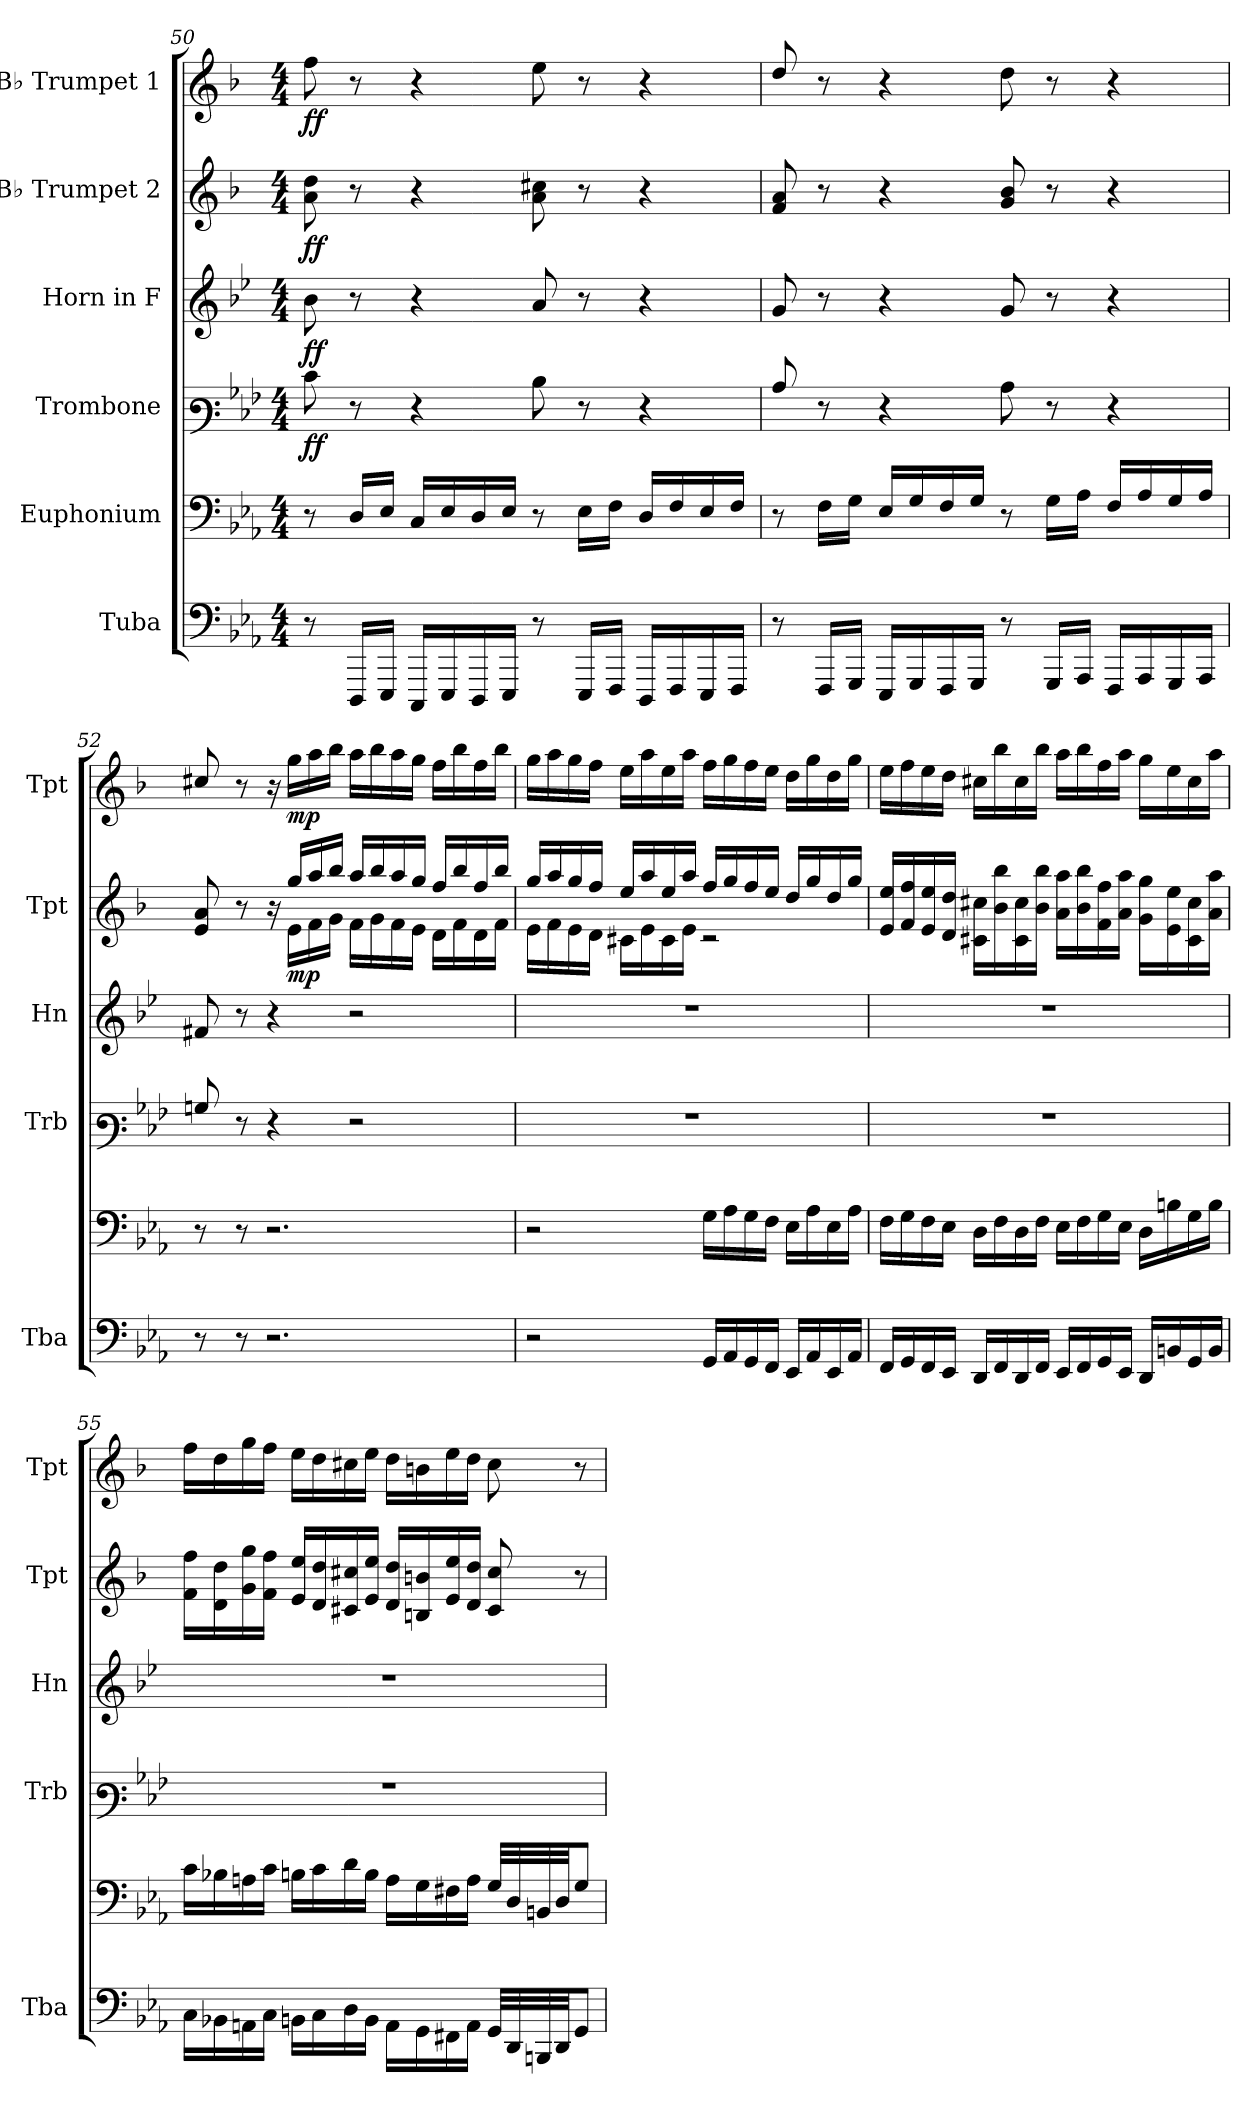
**kern	**kern	**kern	**dynam	**kern	**dynam	**kern	**dynam	**kern	**dynam
*part6	*part5	*part4	*part4	*part3	*part3	*part2	*part2	*part1	*part1
*staff6	*staff5	*staff4	*staff4	*staff3	*staff3	*staff2	*staff2	*staff1	*staff1
*I"Tuba	*I"Euphonium	*I"Trombone	*	*I"Horn in F	*	*I"B♭ Trumpet 2	*	*I"B♭ Trumpet 1	*
*I'Tba	*	*I'Trb	*	*I'Hn	*	*I'Tpt	*	*I'Tpt	*
!!LO:PB:g=z
*clefF4	*clefF4	*clefF3	*	*clefG2	*	*clefG2	*	*clefG2	*
*	*	*	*	*ITrd4c7	*	*ITrd1c2	*	*ITrd1c2	*
*k[b-e-a-]	*k[b-e-a-]	*k[b-e-a-]	*	*k[b-e-a-]	*	*k[b-e-a-]	*	*k[b-e-a-]	*
*M4/4	*M4/4	*M4/4	*	*M4/4	*	*M4/4	*	*M4/4	*
=50	=50	=50	=50	=50	=50	=50	=50	=50	=50
*	*	*^	*	*^	*	*^	*	*^	*
!	!	!	!	!LO:DY:b	!	!	!LO:DY:b	!	!	!LO:DY:b	!	!	!LO:DY:b
8r	8r	8e-\	8ryy	ff	8e-\	8ryy	ff	8g\ 8cc\	8ryy	ff	8ee-\	8ryy	ff
16DDD/LL	16D/LL	8r	8ryy	.	8r	8ryy	.	8r	8ryy	.	8r	8ryy	.
16EEE-/JJ	16E-/JJ	.	.	.	.	.	.	.	.	.	.	.	.
16CCC/LL	16C/LL	4r	4ryy	.	4r	4ryy	.	4r	4ryy	.	4r	4ryy	.
16EEE-/	16E-/	.	.	.	.	.	.	.	.	.	.	.	.
16DDD/	16D/	.	.	.	.	.	.	.	.	.	.	.	.
16EEE-/JJ	16E-/JJ	.	.	.	.	.	.	.	.	.	.	.	.
8r	8r	8d\	8ryy	.	8d/	8ryy	.	8g\ 8bn\	8ryy	.	8dd\	8ryy	.
16EEE-/LL	16E-\LL	8r	8ryy	.	8r	8ryy	.	8r	8ryy	.	8r	8ryy	.
16FFF/JJ	16F\JJ	.	.	.	.	.	.	.	.	.	.	.	.
16DDD/LL	16D/LL	4r	4ryy	.	4r	4ryy	.	4r	4ryy	.	4r	4ryy	.
16FFF/	16F/	.	.	.	.	.	.	.	.	.	.	.	.
16EEE-/	16E-/	.	.	.	.	.	.	.	.	.	.	.	.
16FFF/JJ	16F/JJ	.	.	.	.	.	.	.	.	.	.	.	.
*	*	*v	*v	*	*	*	*	*v	*v	*	*v	*v	*
*	*	*	*	*v	*v	*	*	*	*	*
=51	=51	=51	=51	=51	=51	=51	=51	=51	=51
8r	8r	8c/	.	8c/	.	8e-/ 8g/	.	8cc/	.
16FFF/LL	16F\LL	8r	.	8r	.	8r	.	8r	.
16GGG/JJ	16G\JJ	.	.	.	.	.	.	.	.
16EEE-/LL	16E-/LL	4r	.	4r	.	4r	.	4r	.
16GGG/	16G/	.	.	.	.	.	.	.	.
16FFF/	16F/	.	.	.	.	.	.	.	.
16GGG/JJ	16G/JJ	.	.	.	.	.	.	.	.
8r	8r	8c\	.	8c/	.	8f/ 8a-/	.	8cc\	.
16GGG/LL	16G\LL	8r	.	8r	.	8r	.	8r	.
16AAA-/JJ	16A-\JJ	.	.	.	.	.	.	.	.
16FFF/LL	16F/LL	4r	.	4r	.	4r	.	4r	.
16AAA-/	16A-/	.	.	.	.	.	.	.	.
16GGG/	16G/	.	.	.	.	.	.	.	.
16AAA-/JJ	16A-/JJ	.	.	.	.	.	.	.	.
!!LO:LB:g=z
=52	=52	=52	=52	=52	=52	=52	=52	=52	=52
*	*	*	*	*	*	*^	*	*	*
8r	8r	8Bn/	.	8Bn/	.	8d/ 8g/	16ryy	.	8bn/	.
*	*	*	*	*	*	*v	*v	*	*	*
8r	8r	8r	.	8r	.	8r	.	8r	.
2.r	2.r	4r	.	4r	.	16r	.	16r	.
*	*	*	*	*	*	*^	*	*	*
!	!	!	!	!	!	!	!	!LO:DY:b	!	!LO:DY:b
.	.	.	.	.	.	16ff/LL	16d\LL	mp	16ff\LL	mp
.	.	.	.	.	.	16gg/	16e-\	.	16gg\	.
.	.	.	.	.	.	16aa-/JJ	16f\JJ	.	16aa-\JJ	.
.	.	2r	.	2r	.	16gg/LL	16e-\LL	.	16gg\LL	.
.	.	.	.	.	.	16aa-/	16f\	.	16aa-\	.
.	.	.	.	.	.	16gg/	16e-\	.	16gg\	.
.	.	.	.	.	.	16ff/JJ	16d\JJ	.	16ff\JJ	.
.	.	.	.	.	.	16ee-/LL	16c\LL	.	16ee-\LL	.
.	.	.	.	.	.	16aa-/	16e-\	.	16aa-\	.
.	.	.	.	.	.	16ee-/	16c\	.	16ee-\	.
.	.	.	.	.	.	16aa-/JJ	16e-\JJ	.	16aa-\JJ	.
=53	=53	=53	=53	=53	=53	=53	=53	=53	=53	=53
2r	2r	1r	.	1r	.	16ff/LL	16d\LL	.	16ff\LL	.
.	.	.	.	.	.	16gg/	16e-\	.	16gg\	.
.	.	.	.	.	.	16ff/	16d\	.	16ff\	.
.	.	.	.	.	.	16ee-/JJ	16c\JJ	.	16ee-\JJ	.
.	.	.	.	.	.	16dd/LL	16Bn\LL	.	16dd\LL	.
.	.	.	.	.	.	16gg/	16d\	.	16gg\	.
.	.	.	.	.	.	16dd/	16B\	.	16dd\	.
.	.	.	.	.	.	16gg/JJ	16d\JJ	.	16gg\JJ	.
16GG/LL	16G\LL	.	.	.	.	16ee-/LL	2r	.	16ee-\LL	.
16AA-/	16A-\	.	.	.	.	16ff/	.	.	16ff\	.
16GG/	16G\	.	.	.	.	16ee-/	.	.	16ee-\	.
16FF/JJ	16F\JJ	.	.	.	.	16dd/JJ	.	.	16dd\JJ	.
16EE-/LL	16E-\LL	.	.	.	.	16cc/LL	.	.	16cc\LL	.
16AA-/	16A-\	.	.	.	.	16ff/	.	.	16ff\	.
16EE-/	16E-\	.	.	.	.	16cc/	.	.	16cc\	.
16AA-/JJ	16A-\JJ	.	.	.	.	16ff/JJ	.	.	16ff\JJ	.
*	*	*	*	*	*	*v	*v	*	*	*
!!LO:PB:g=z
=54	=54	=54	=54	=54	=54	=54	=54	=54	=54
16FF/LL	16F\LL	1r	.	1r	.	16d/ 16dd/LL	.	16dd\LL	.
16GG/	16G\	.	.	.	.	16e-/ 16ee-/	.	16ee-\	.
16FF/	16F\	.	.	.	.	16d/ 16dd/	.	16dd\	.
16EE-/JJ	16E-\JJ	.	.	.	.	16c/ 16cc/JJ	.	16cc\JJ	.
16DD/LL	16D\LL	.	.	.	.	16Bn\ 16bn\LL	.	16bn\LL	.
16FF/	16F\	.	.	.	.	16a-\ 16aa-\	.	16aa-\	.
16DD/	16D\	.	.	.	.	16B\ 16b\	.	16b\	.
16FF/JJ	16F\JJ	.	.	.	.	16a-\ 16aa-\JJ	.	16aa-\JJ	.
16EE-/LL	16E-\LL	.	.	.	.	16g\ 16gg\LL	.	16gg\LL	.
16FF/	16F\	.	.	.	.	16a-\ 16aa-\	.	16aa-\	.
16GG/	16G\	.	.	.	.	16e-\ 16ee-\	.	16ee-\	.
16EE-/JJ	16E-\JJ	.	.	.	.	16g\ 16gg\JJ	.	16gg\JJ	.
16DD/LL	16D\LL	.	.	.	.	16f\ 16ff\LL	.	16ff\LL	.
16BBn/	16Bn\	.	.	.	.	16d\ 16dd\	.	16dd\	.
16GG/	16G\	.	.	.	.	16B\ 16b\	.	16b\	.
16BB/JJ	16B\JJ	.	.	.	.	16g\ 16gg\JJ	.	16gg\JJ	.
=55	=55	=55	=55	=55	=55	=55	=55	=55	=55
16C\LL	16c\LL	1r	.	1r	.	16e-\ 16ee-\LL	.	16ee-\LL	.
16BB-X\	16B-X\	.	.	.	.	16c\ 16cc\	.	16cc\	.
16AAn\	16An\	.	.	.	.	16f\ 16ff\	.	16ff\	.
16C\JJ	16c\JJ	.	.	.	.	16e-\ 16ee-\JJ	.	16ee-\JJ	.
16BBn\LL	16Bn\LL	.	.	.	.	16d/ 16dd/LL	.	16dd\LL	.
16C\	16c\	.	.	.	.	16c/ 16cc/	.	16cc\	.
16D\	16d\	.	.	.	.	16Bn/ 16bn/	.	16bn\	.
16BB\JJ	16B\JJ	.	.	.	.	16d/ 16dd/JJ	.	16dd\JJ	.
16AA\LL	16A\LL	.	.	.	.	16c/ 16cc/LL	.	16cc\LL	.
16GG\	16G\	.	.	.	.	16An/ 16an/	.	16an\	.
16FF#X\	16F#X\	.	.	.	.	16d/ 16dd/	.	16dd\	.
16AA\JJ	16A\JJ	.	.	.	.	16c/ 16cc/JJ	.	16cc\JJ	.
32GG/LLL	32G/LLL	.	.	.	.	8B/ 8b/	.	8b\	.
32DD/	32D/	.	.	.	.	.	.	.	.
32BBBn/	32BBn/	.	.	.	.	.	.	.	.
32DD/JJ	32D/JJ	.	.	.	.	.	.	.	.
8GG/J	8G/J	.	.	.	.	8r	.	8r	.
=	=	=	=	=	=	=	=	=	=
*-	*-	*-	*-	*-	*-	*-	*-	*-	*-
